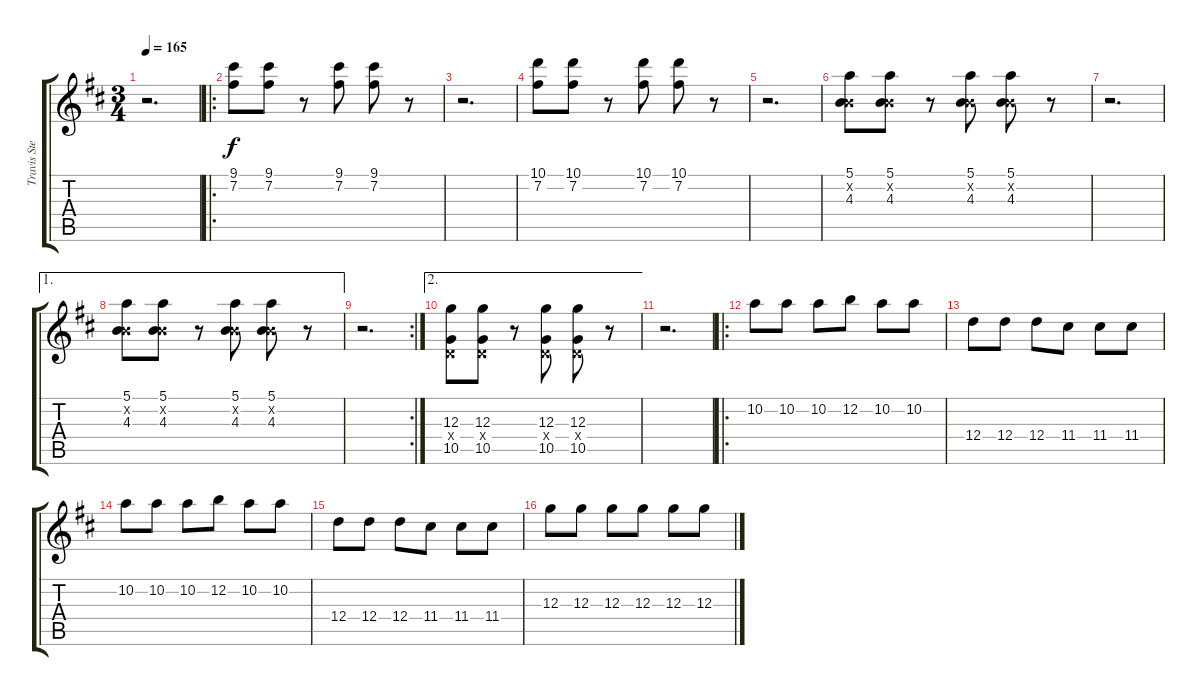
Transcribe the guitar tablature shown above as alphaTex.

\track ("Travis Stever" "Travis Ste") {instrument distortionguitar}
\staff {score tabs}
\tuning (E4 B3 G3 D3 A2 E2) {hide}
\ts (3 4)
\tempo 165
\clef g2
\ks d
r.2{d dy f} |
\ro
(9.1 7.2).8 (9.1 7.2).8 r.8 (9.1 7.2).8 (9.1 7.2).8 r.8 |
r.2{d} |
(10.1 7.2).8 (10.1 7.2).8 r.8 (10.1 7.2).8 (10.1 7.2).8 r.8 |
r.2{d} |
(5.1 0.2{x} 4.3).8 (5.1 0.2{x} 4.3).8 r.8 (5.1 0.2{x} 4.3).8 (5.1 0.2{x} 4.3).8 r.8 |
r.2{d} |
\ae 1
(5.1 0.2{x} 4.3).8 (5.1 0.2{x} 4.3).8 r.8 (5.1 0.2{x} 4.3).8 (5.1 0.2{x} 4.3).8 r.8 |
\rc 2
r.2{d} |
\ae 2
(12.3 0.4{x} 10.5).8 (12.3 0.4{x} 10.5).8 r.8 (12.3 0.4{x} 10.5).8 (12.3 0.4{x} 10.5).8 r.8 |
r.2{d} |
\ro
10.2.8 10.2.8 10.2.8 12.2.8 10.2.8 10.2.8 |
12.4.8 12.4.8 12.4.8 11.4.8 11.4.8 11.4.8 |
10.2.8 10.2.8 10.2.8 12.2.8 10.2.8 10.2.8 |
12.4.8 12.4.8 12.4.8 11.4.8 11.4.8 11.4.8 |
12.3.8 12.3.8 12.3.8 12.3.8 12.3.8 12.3.8
